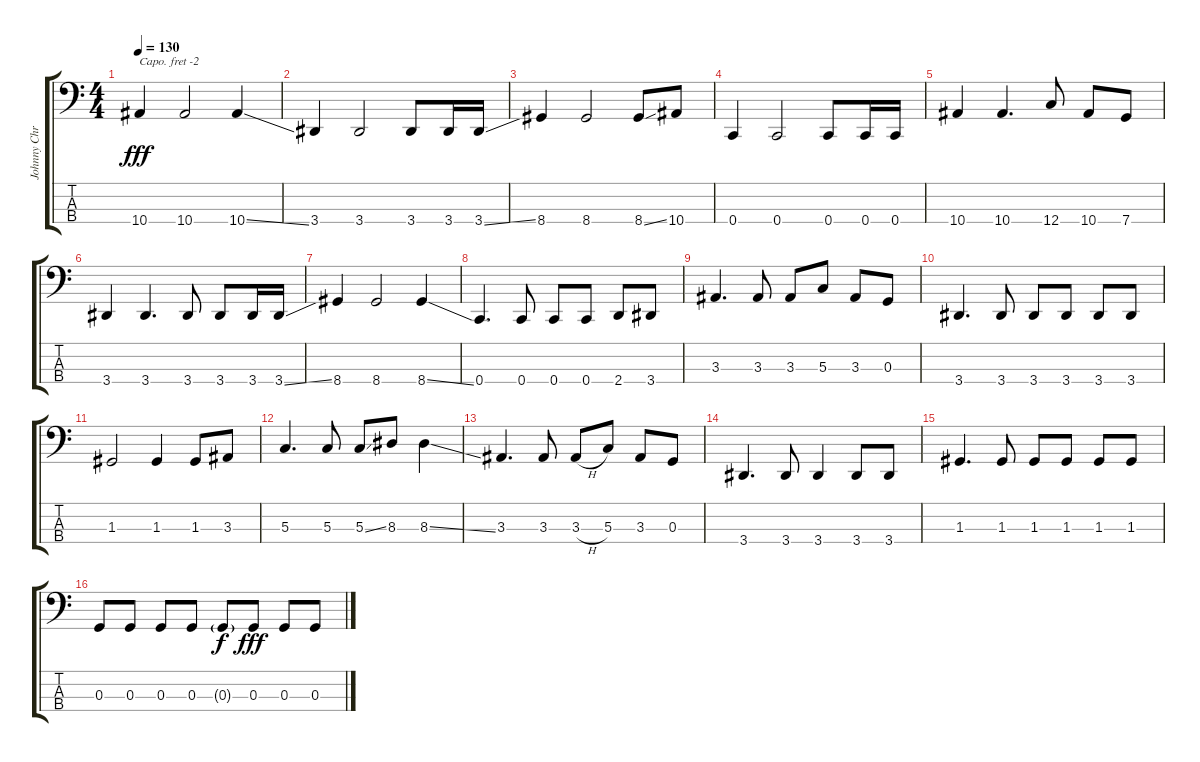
\track ("Johnny Christ" "Johnny Chr") {instrument electricbasspick}
\staff {score tabs}
\capo -2
\tuning (G2 D2 A1 D1) {hide}
\ts (4 4)
\tempo 130
\clef f4
\ks c
10.4.4{dy fff} 10.4.2 10.4{ss}.4 |
3.4.4 3.4.2 3.4.8 3.4.16 3.4{ss}.16 |
8.4.4 8.4.2 8.4{ss}.8 10.4.8 |
0.4.4 0.4.2 0.4.8 0.4.16 0.4.16 |
10.4.4 10.4.4{d} 12.4.8 10.4.8 7.4.8 |
3.4.4 3.4.4{d} 3.4.8 3.4.8 3.4.16 3.4{ss}.16 |
8.4.4 8.4.2 8.4{ss}.4 |
0.4.4{d} 0.4.8 0.4.8 0.4.8 2.4.8 3.4.8 |
3.3.4{d} 3.3.8 3.3.8 5.3.8 3.3.8 0.3.8 |
3.4.4{d} 3.4.8 3.4.8 3.4.8 3.4.8 3.4.8 |
1.3.2 1.3.4 1.3.8 3.3.8 |
5.3.4{d} 5.3.8 5.3{ss}.8 8.3.8 8.3{ss}.4 |
3.3.4{d} 3.3.8 3.3{h}.8 5.3.8 3.3.8 0.3.8 |
3.4.4{d} 3.4.8 3.4.4 3.4.8 3.4.8 |
1.3.4{d} 1.3.8 1.3.8 1.3.8 1.3.8 1.3.8 |
0.3.8 0.3.8 0.3.8 0.3.8 0.3{g}.8{dy f} 0.3.8{dy fff} 0.3.8 0.3.8
